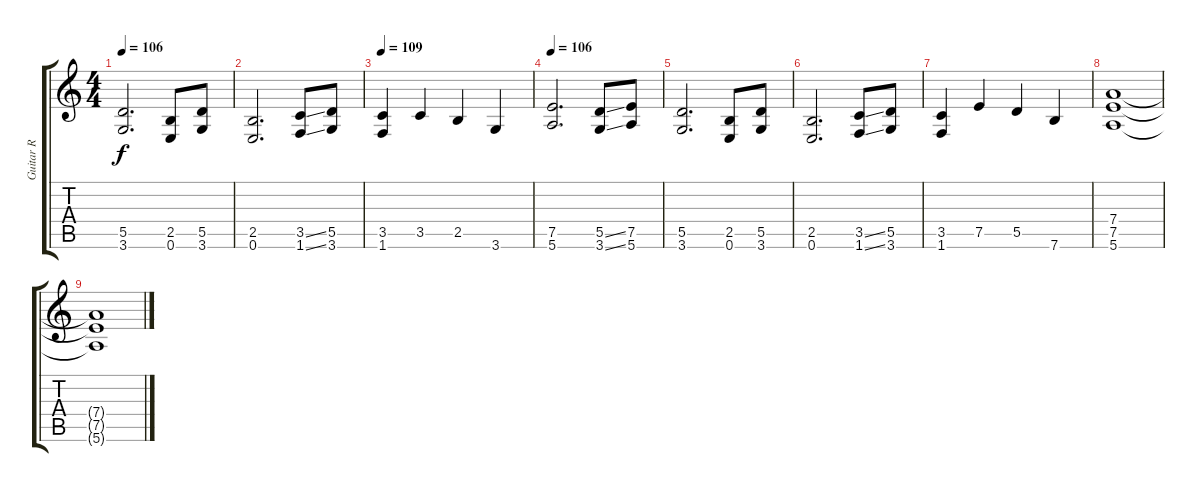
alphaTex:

\track ("Guitar R" "Guitar R") {instrument distortionguitar}
\staff {score tabs}
\tuning (E4 B3 G3 D3 A2 E2) {hide}
\ts (4 4)
\tempo 106
\clef g2
\ks c
(5.5 3.6).2{d dy f} (2.5 0.6).8 (5.5 3.6).8 |
(2.5 0.6).2{d} (3.5{ss} 1.6{ss}).8 (5.5 3.6).8 |
\tempo 109
(3.5 1.6).4 3.5.4 2.5.4 3.6.4 |
\tempo 106
(7.5 5.6).2{d} (5.5{ss} 3.6{ss}).8 (7.5 5.6).8 |
(5.5 3.6).2{d} (2.5 0.6).8 (5.5 3.6).8 |
(2.5 0.6).2{d} (3.5{ss} 1.6{ss}).8 (5.5 3.6).8 |
(3.5 1.6).4 7.5.4 5.5.4 7.6.4 |
(7.4 7.5 5.6).1 |
(7.4{t} 7.5{t} 5.6{t}).1
